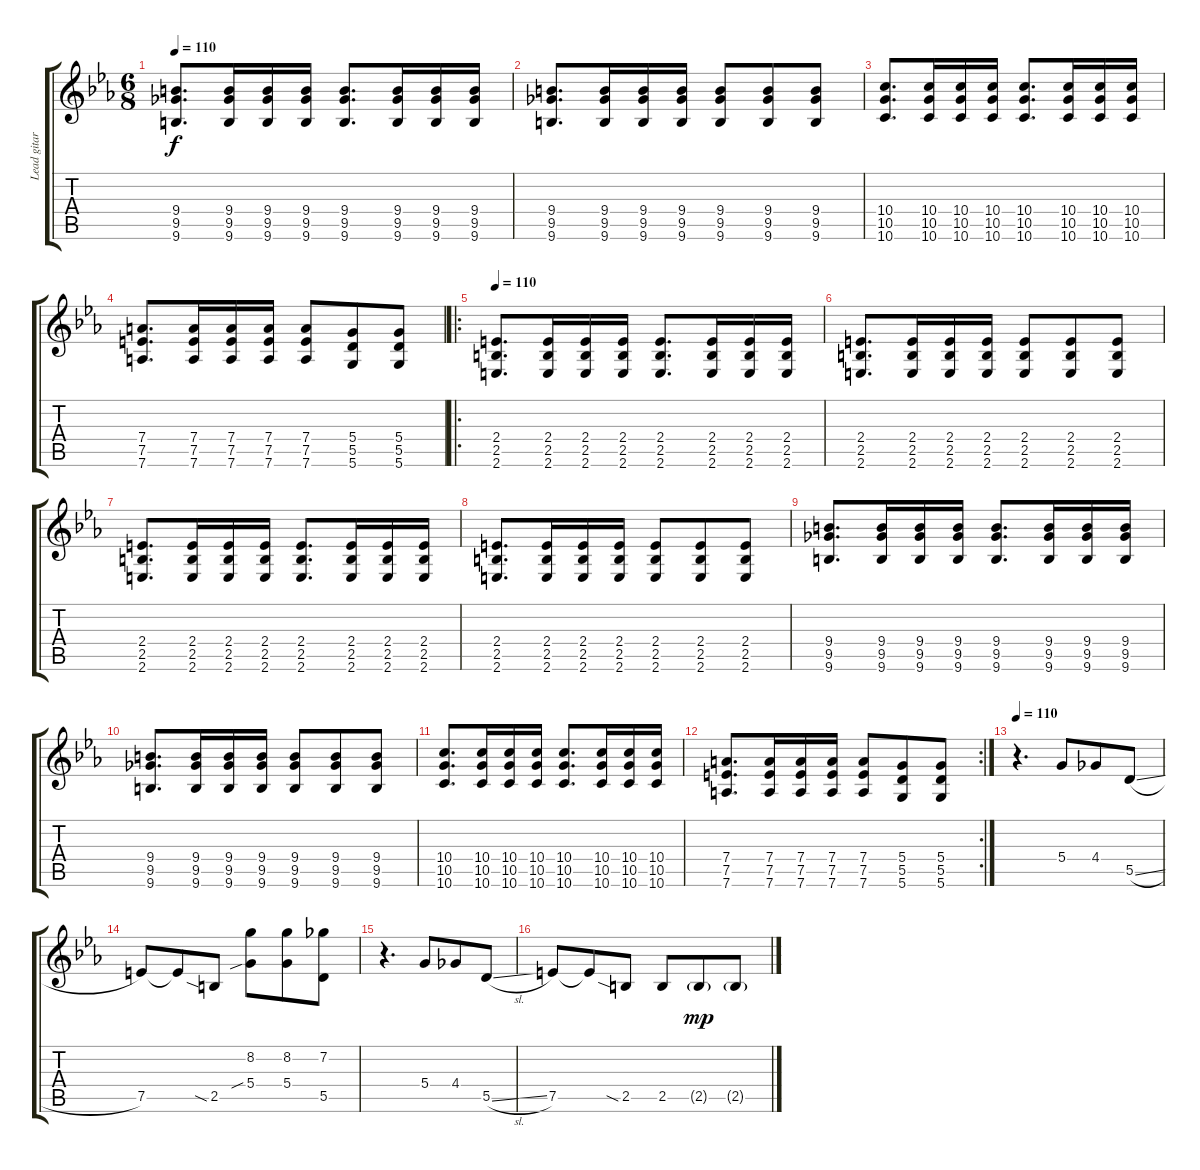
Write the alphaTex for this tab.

\track ("Lead gitarre2" "Lead gitar") {instrument distortionguitar}
\staff {score tabs}
\tuning (E4 B3 G3 D3 A2 D2) {hide}
\ts (6 8)
\tempo 110
\clef g2
\ks cminor
(9.4 9.5 9.6).8{d dy f} (9.4 9.5 9.6).16 (9.4 9.5 9.6).16 (9.4 9.5 9.6).16 (9.4 9.5 9.6).8{d} (9.4 9.5 9.6).16 (9.4 9.5 9.6).16 (9.4 9.5 9.6).16 |
(9.4 9.5 9.6).8{d} (9.4 9.5 9.6).16 (9.4 9.5 9.6).16 (9.4 9.5 9.6).16 (9.4 9.5 9.6).8 (9.4 9.5 9.6).8 (9.4 9.5 9.6).8 |
(10.4 10.5 10.6).8{d} (10.4 10.5 10.6).16 (10.4 10.5 10.6).16 (10.4 10.5 10.6).16 (10.4 10.5 10.6).8{d} (10.4 10.5 10.6).16 (10.4 10.5 10.6).16 (10.4 10.5 10.6).16 |
\ks eb
(7.4 7.5 7.6).8{d} (7.4 7.5 7.6).16 (7.4 7.5 7.6).16 (7.4 7.5 7.6).16 (7.4 7.5 7.6).8 (5.4 5.5 5.6).8 (5.4 5.5 5.6).8 |
\ro
\tempo 110
(2.4 2.5 2.6).8{d} (2.4 2.5 2.6).16 (2.4 2.5 2.6).16 (2.4 2.5 2.6).16 (2.4 2.5 2.6).8{d} (2.4 2.5 2.6).16 (2.4 2.5 2.6).16 (2.4 2.5 2.6).16 |
(2.4 2.5 2.6).8{d} (2.4 2.5 2.6).16 (2.4 2.5 2.6).16 (2.4 2.5 2.6).16 (2.4 2.5 2.6).8 (2.4 2.5 2.6).8 (2.4 2.5 2.6).8 |
(2.4 2.5 2.6).8{d} (2.4 2.5 2.6).16 (2.4 2.5 2.6).16 (2.4 2.5 2.6).16 (2.4 2.5 2.6).8{d} (2.4 2.5 2.6).16 (2.4 2.5 2.6).16 (2.4 2.5 2.6).16 |
(2.4 2.5 2.6).8{d} (2.4 2.5 2.6).16 (2.4 2.5 2.6).16 (2.4 2.5 2.6).16 (2.4 2.5 2.6).8 (2.4 2.5 2.6).8 (2.4 2.5 2.6).8 |
(9.4 9.5 9.6).8{d} (9.4 9.5 9.6).16 (9.4 9.5 9.6).16 (9.4 9.5 9.6).16 (9.4 9.5 9.6).8{d} (9.4 9.5 9.6).16 (9.4 9.5 9.6).16 (9.4 9.5 9.6).16 |
(9.4 9.5 9.6).8{d} (9.4 9.5 9.6).16 (9.4 9.5 9.6).16 (9.4 9.5 9.6).16 (9.4 9.5 9.6).8 (9.4 9.5 9.6).8 (9.4 9.5 9.6).8 |
(10.4 10.5 10.6).8{d} (10.4 10.5 10.6).16 (10.4 10.5 10.6).16 (10.4 10.5 10.6).16 (10.4 10.5 10.6).8{d} (10.4 10.5 10.6).16 (10.4 10.5 10.6).16 (10.4 10.5 10.6).16 |
\rc 2
(7.4 7.5 7.6).8{d} (7.4 7.5 7.6).16 (7.4 7.5 7.6).16 (7.4 7.5 7.6).16 (7.4 7.5 7.6).8 (5.4 5.5 5.6).8 (5.4 5.5 5.6).8 |
\tempo 110
r.4{d} 5.4.8 4.4.8 5.5{sl}.8 |
7.5.8 7.5{t}.8 2.5{sia}.8 (8.2 5.4{sib}).8 (8.2 5.4).8 (7.2 5.5).8 |
r.4{d} 5.4.8 4.4.8 5.5{sl}.8 |
7.5.8 7.5{t}.8 2.5{sia}.8 2.5.8 2.5{g}.8{dy mp} 2.5{g}.8
